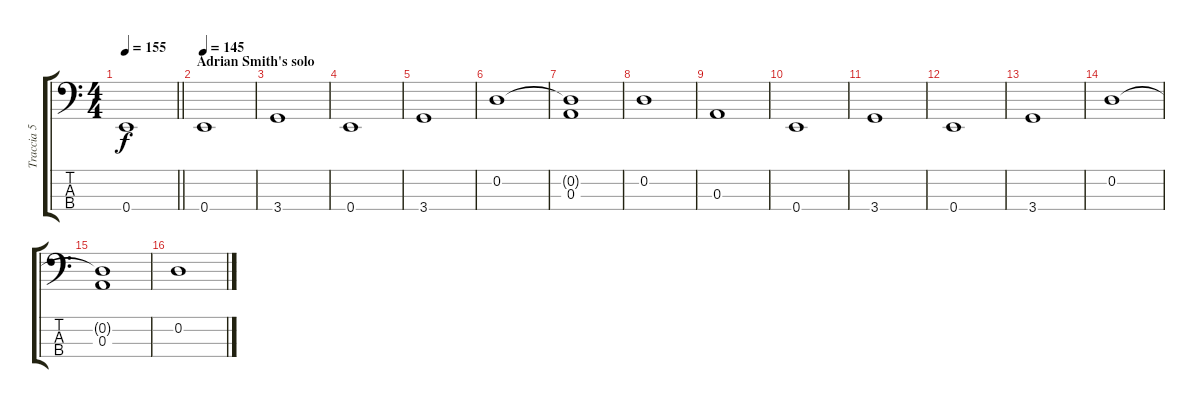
\track ("Traccia 5" "Traccia 5") {instrument electricbassfinger}
\staff {score tabs}
\tuning (G2 D2 A1 E1) {hide}
\ts (4 4)
\tempo 155
\clef f4
\barLineRight lightlight
\ks c
0.4{t}.1{dy f} |
\section ("" "Adrian Smith's solo")
\tempo 145
0.4.1 |
3.4.1 |
0.4.1 |
3.4.1 |
0.2.1 |
(0.2{t} 0.3).1 |
0.2.1 |
0.3.1 |
0.4.1 |
3.4.1 |
0.4.1 |
3.4.1 |
0.2.1 |
(0.2{t} 0.3).1 |
0.2.1
